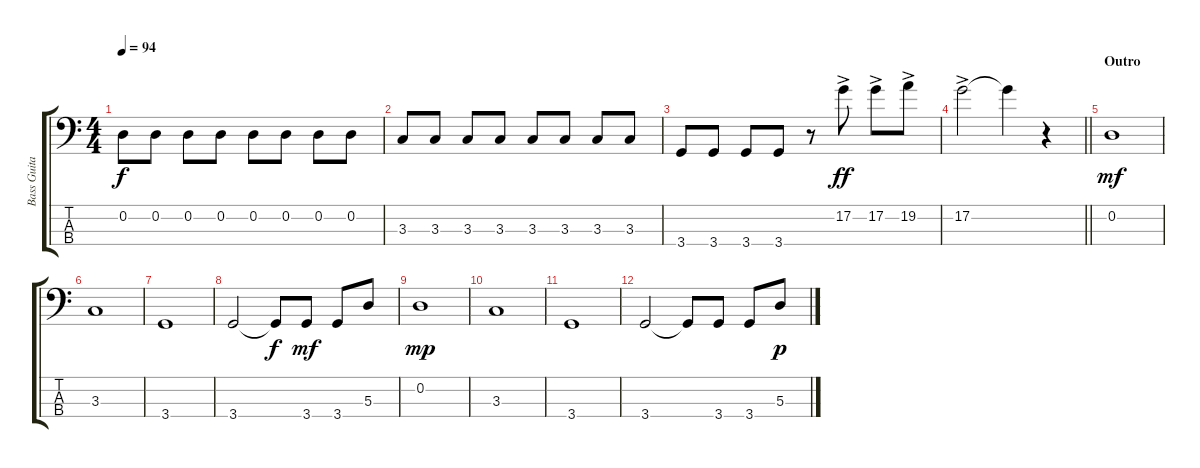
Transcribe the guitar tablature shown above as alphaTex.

\track ("Bass Guitar" "Bass Guita") {instrument electricbassfinger}
\staff {score tabs}
\tuning (G2 D2 A1 E1) {hide}
\ts (4 4)
\tempo 94
\clef f4
\ks c
0.2.8{dy f} 0.2.8 0.2.8 0.2.8 0.2.8 0.2.8 0.2.8 0.2.8 |
3.3.8 3.3.8 3.3.8 3.3.8 3.3.8 3.3.8 3.3.8 3.3.8 |
3.4.8 3.4.8 3.4.8 3.4.8 r.8 17.2{ac}.8{dy ff} 17.2{ac}.8 19.2{ac}.8 |
\barLineRight lightlight
17.2{ac}.2 17.2{t}.4 r.4 |
\section ("" "Outro")
0.2.1{dy mf} |
3.3.1 |
3.4.1 |
3.4.2 3.4{t}.8{dy f} 3.4.8{dy mf} 3.4.8 5.3.8 |
0.2.1{dy mp} |
3.3.1 |
3.4.1 |
3.4.2 3.4{t}.8 3.4.8 3.4.8 5.3.8{dy p}
